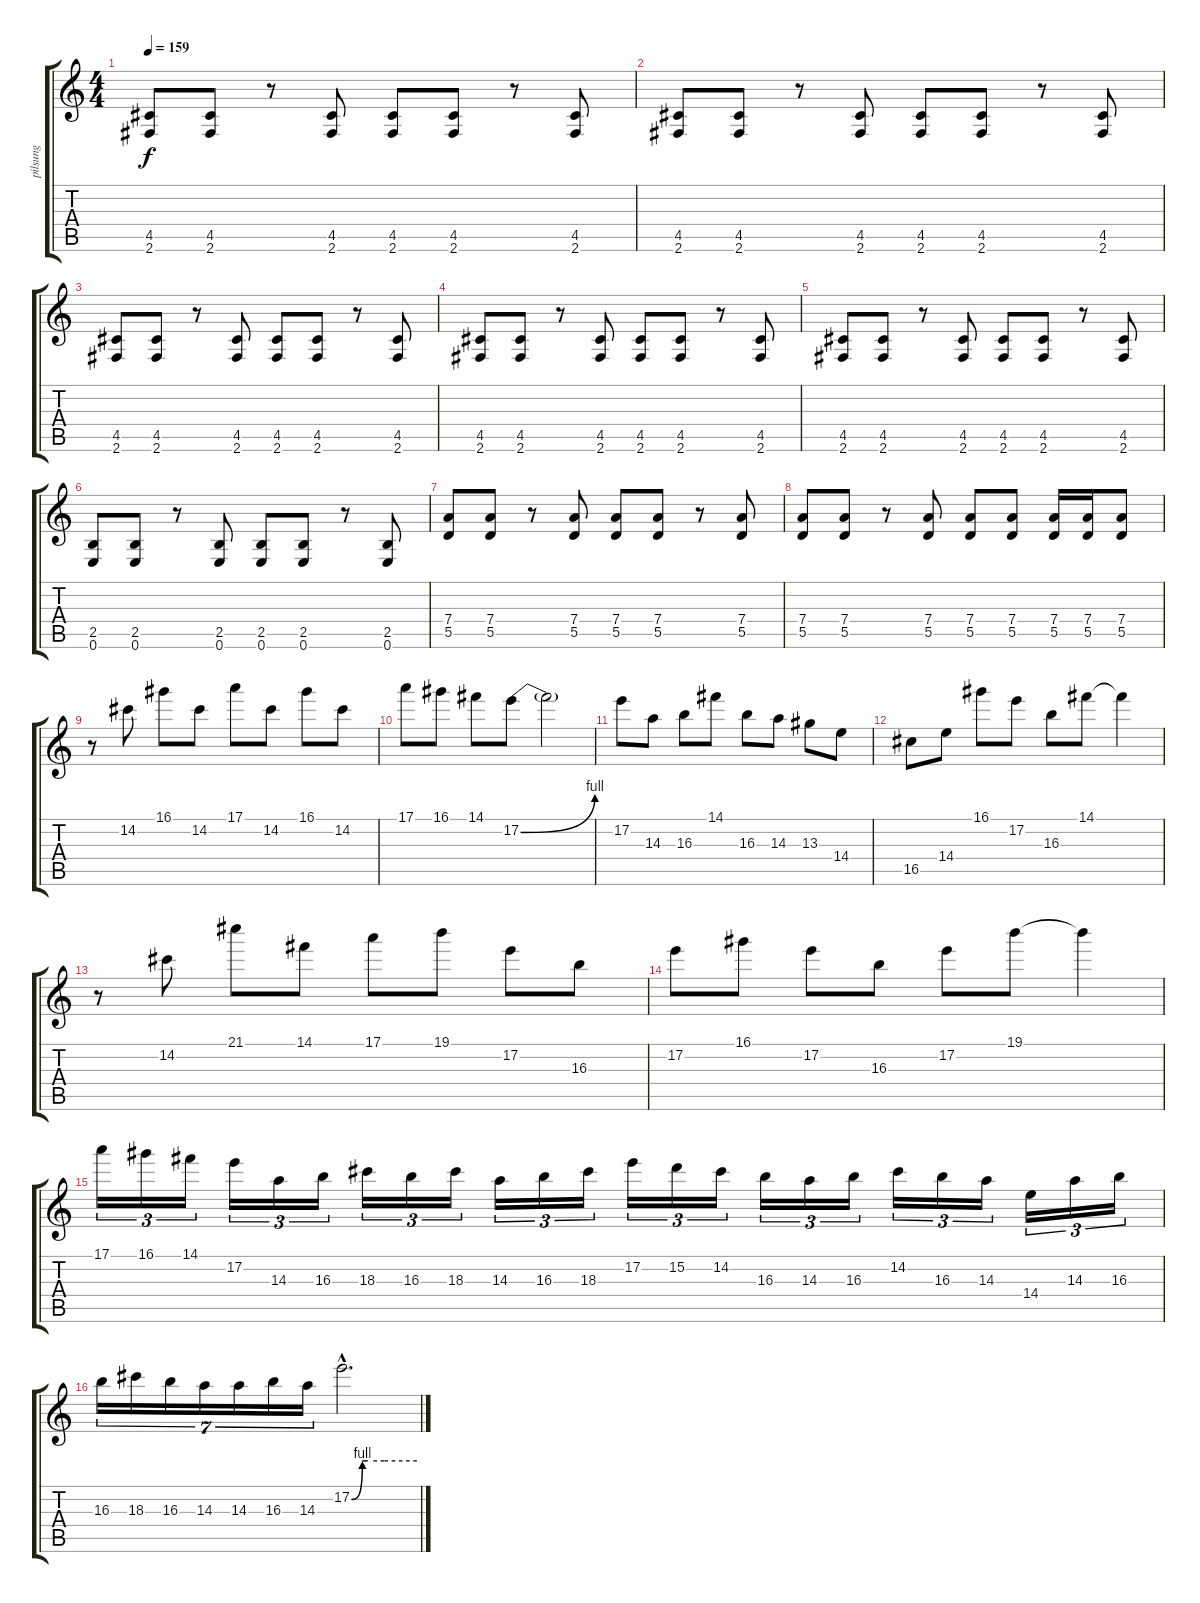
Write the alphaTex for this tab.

\track ("pilsung" "pilsung") {instrument distortionguitar}
\staff {score tabs}
\tuning (E4 B3 G3 D3 A2 E2) {hide}
\ts (4 4)
\tempo 159
\clef g2
\ks c
(4.5 2.6).8{dy f} (4.5 2.6).8 r.8 (4.5 2.6).8 (4.5 2.6).8 (4.5 2.6).8 r.8 (4.5 2.6).8 |
(4.5 2.6).8 (4.5 2.6).8 r.8 (4.5 2.6).8 (4.5 2.6).8 (4.5 2.6).8 r.8 (4.5 2.6).8 |
(4.5 2.6).8 (4.5 2.6).8 r.8 (4.5 2.6).8 (4.5 2.6).8 (4.5 2.6).8 r.8 (4.5 2.6).8 |
(4.5 2.6).8 (4.5 2.6).8 r.8 (4.5 2.6).8 (4.5 2.6).8 (4.5 2.6).8 r.8 (4.5 2.6).8 |
(4.5 2.6).8 (4.5 2.6).8 r.8 (4.5 2.6).8 (4.5 2.6).8 (4.5 2.6).8 r.8 (4.5 2.6).8 |
(2.5 0.6).8 (2.5 0.6).8 r.8 (2.5 0.6).8 (2.5 0.6).8 (2.5 0.6).8 r.8 (2.5 0.6).8 |
(7.4 5.5).8 (7.4 5.5).8 r.8 (7.4 5.5).8 (7.4 5.5).8 (7.4 5.5).8 r.8 (7.4 5.5).8 |
(7.4 5.5).8 (7.4 5.5).8 r.8 (7.4 5.5).8 (7.4 5.5).8 (7.4 5.5).8 (7.4 5.5).16 (7.4 5.5).16 (7.4 5.5).8 |
r.8 14.2.8 16.1.8 14.2.8 17.1.8 14.2.8 16.1.8 14.2.8 |
17.1.8 16.1.8 14.1.8 17.2{be (bend 0 0 60 4)}.8 17.2{t}.2 |
17.2.8 14.3.8 16.3.8 14.1.8 16.3.8 14.3.8 13.3.8 14.4.8 |
16.5.8 14.4.8 16.1.8 17.2.8 16.3.8 14.1.8 14.1{t}.4 |
r.8 14.2.8 21.1.8 14.1.8 17.1.8 19.1.8 17.2.8 16.3.8 |
17.2.8 16.1.8 17.2.8 16.3.8 17.2.8 19.1.8 19.1{t}.4 |
17.1.16{tu (3 2)} 16.1.16{tu (3 2)} 14.1.16{tu (3 2)} 17.2.16{tu (3 2)} 14.3.16{tu (3 2)} 16.3.16{tu (3 2)} 18.3.16{tu (3 2)} 16.3.16{tu (3 2)} 18.3.16{tu (3 2)} 14.3.16{tu (3 2)} 16.3.16{tu (3 2)} 18.3.16{tu (3 2)} 17.2.16{tu (3 2)} 15.2.16{tu (3 2)} 14.2.16{tu (3 2)} 16.3.16{tu (3 2)} 14.3.16{tu (3 2)} 16.3.16{tu (3 2)} 14.2.16{tu (3 2)} 16.3.16{tu (3 2)} 14.3.16{tu (3 2)} 14.4.16{tu (3 2)} 14.3.16{tu (3 2)} 16.3.16{tu (3 2)} |
16.3.16{tu (7 4)} 18.3.16{tu (7 4)} 16.3.16{tu (7 4)} 14.3.16{tu (7 4)} 14.3.16{tu (7 4)} 16.3.16{tu (7 4)} 14.3.16{tu (7 4)} 17.2{be (custom 0 0 10 4 15 4 30 4 60 4) hac}.2{d}
